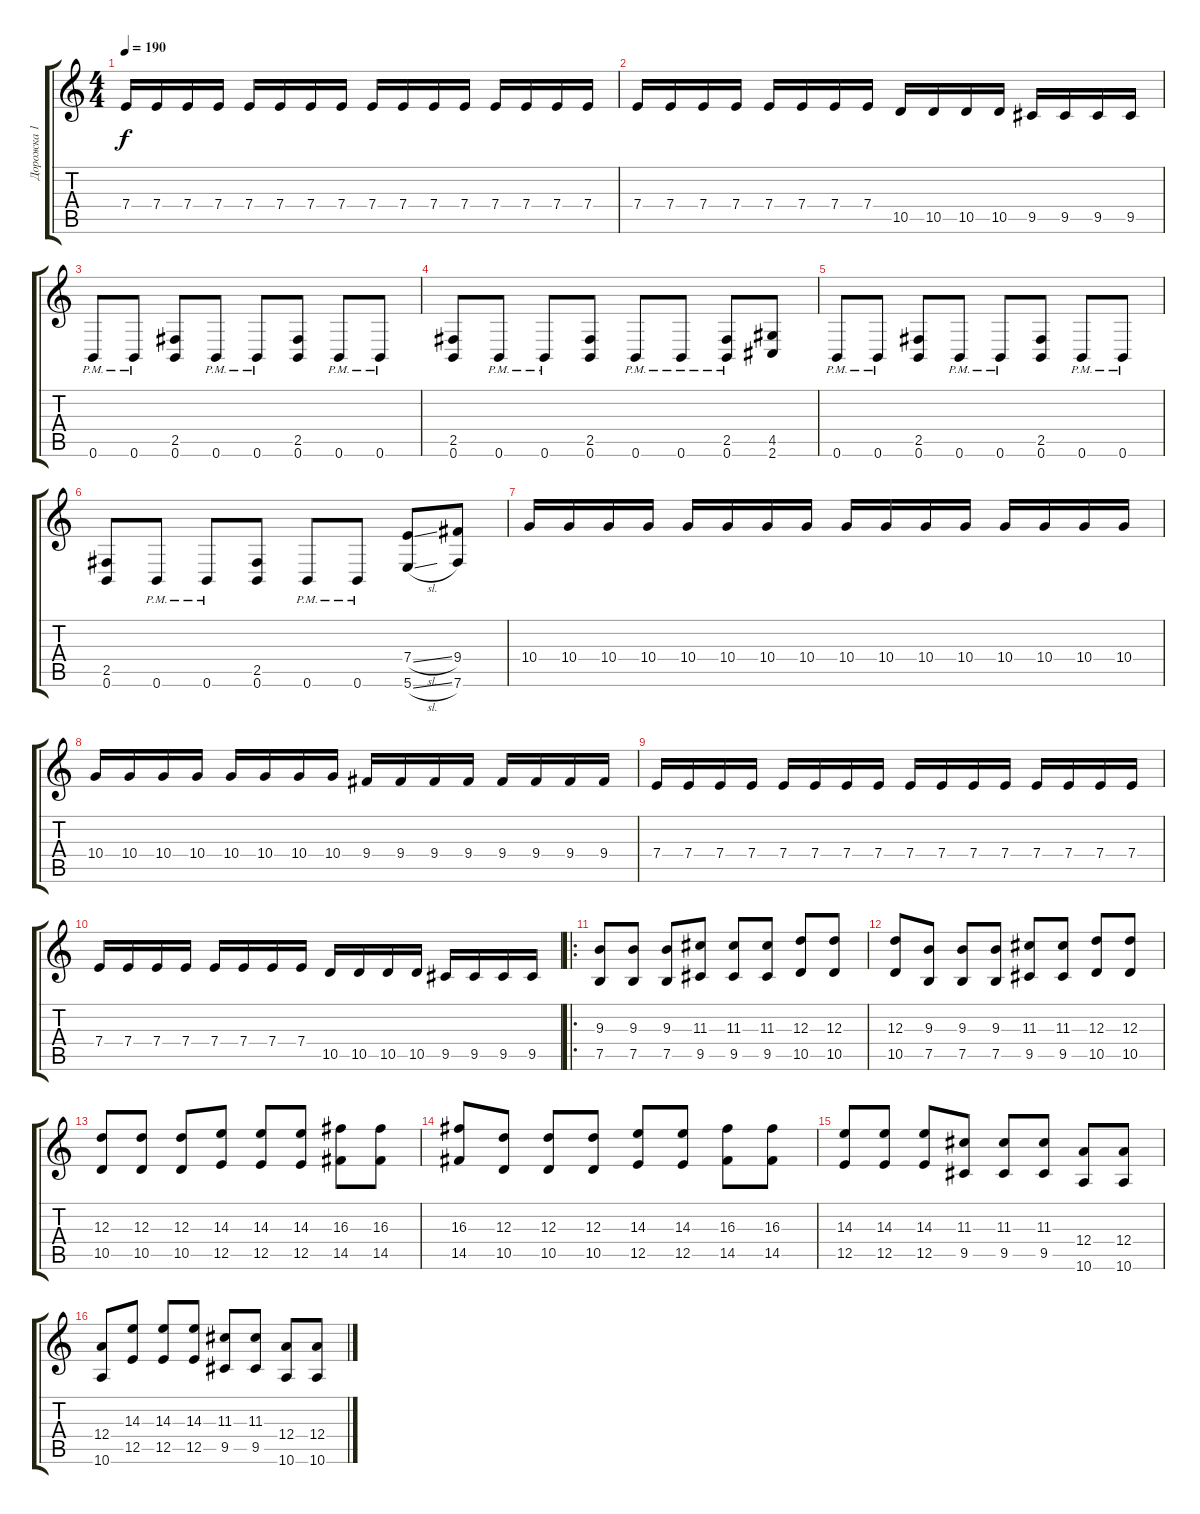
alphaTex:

\track ("Дорожка 1" "Дорожка 1") {instrument distortionguitar}
\staff {score tabs}
\tuning (B3 Gb3 D3 A2 E2 B1) {hide}
\ts (4 4)
\tempo 190
\clef g2
\ks c
7.4.16{dy f} 7.4.16 7.4.16 7.4.16 7.4.16 7.4.16 7.4.16 7.4.16 7.4.16 7.4.16 7.4.16 7.4.16 7.4.16 7.4.16 7.4.16 7.4.16 |
7.4.16 7.4.16 7.4.16 7.4.16 7.4.16 7.4.16 7.4.16 7.4.16 10.5.16 10.5.16 10.5.16 10.5.16 9.5.16 9.5.16 9.5.16 9.5.16 |
0.6{pm}.8 0.6{pm}.8 (2.5 0.6).8 0.6{pm}.8 0.6{pm}.8 (2.5 0.6).8 0.6{pm}.8 0.6{pm}.8 |
(2.5 0.6).8 0.6{pm}.8 0.6{pm}.8 (2.5 0.6).8 0.6{pm}.8 0.6{pm}.8 (2.5{pm} 0.6).8 (4.5 2.6).8 |
0.6{pm}.8 0.6{pm}.8 (2.5 0.6).8 0.6{pm}.8 0.6{pm}.8 (2.5 0.6).8 0.6{pm}.8 0.6{pm}.8 |
(2.5 0.6).8 0.6{pm}.8 0.6{pm}.8 (2.5 0.6).8 0.6{pm}.8 0.6{pm}.8 (7.4{sl} 5.6{sl}).8 (9.4 7.6).8 |
10.4.16 10.4.16 10.4.16 10.4.16 10.4.16 10.4.16 10.4.16 10.4.16 10.4.16 10.4.16 10.4.16 10.4.16 10.4.16 10.4.16 10.4.16 10.4.16 |
10.4.16 10.4.16 10.4.16 10.4.16 10.4.16 10.4.16 10.4.16 10.4.16 9.4.16 9.4.16 9.4.16 9.4.16 9.4.16 9.4.16 9.4.16 9.4.16 |
7.4.16 7.4.16 7.4.16 7.4.16 7.4.16 7.4.16 7.4.16 7.4.16 7.4.16 7.4.16 7.4.16 7.4.16 7.4.16 7.4.16 7.4.16 7.4.16 |
7.4.16 7.4.16 7.4.16 7.4.16 7.4.16 7.4.16 7.4.16 7.4.16 10.5.16 10.5.16 10.5.16 10.5.16 9.5.16 9.5.16 9.5.16 9.5.16 |
\ro
(9.3 7.5).8 (9.3 7.5).8 (9.3 7.5).8 (11.3 9.5).8 (11.3 9.5).8 (11.3 9.5).8 (12.3 10.5).8 (12.3 10.5).8 |
(12.3 10.5).8 (9.3 7.5).8 (9.3 7.5).8 (9.3 7.5).8 (11.3 9.5).8 (11.3 9.5).8 (12.3 10.5).8 (12.3 10.5).8 |
(12.3 10.5).8 (12.3 10.5).8 (12.3 10.5).8 (14.3 12.5).8 (14.3 12.5).8 (14.3 12.5).8 (16.3 14.5).8 (16.3 14.5).8 |
(16.3 14.5).8 (12.3 10.5).8 (12.3 10.5).8 (12.3 10.5).8 (14.3 12.5).8 (14.3 12.5).8 (16.3 14.5).8 (16.3 14.5).8 |
(14.3 12.5).8 (14.3 12.5).8 (14.3 12.5).8 (11.3 9.5).8 (11.3 9.5).8 (11.3 9.5).8 (12.4 10.6).8 (12.4 10.6).8 |
(12.4 10.6).8 (14.3 12.5).8 (14.3 12.5).8 (14.3 12.5).8 (11.3 9.5).8 (11.3 9.5).8 (12.4 10.6).8 (12.4 10.6).8
